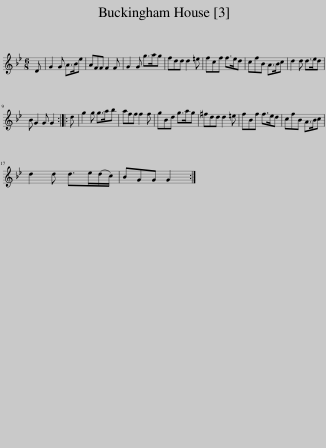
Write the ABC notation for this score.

X:1
L:1/8
M:6/8
I:linebreak $
K:Gmin
V:1 treble
V:1
 D | G2 G A>Be | AFF F2 F | G2 G g>ag | fdd d2 =e | %5
 fcf f>ed | cfB A>Bc | d2 d d>ed |$ B G2 G G2 :: d | %10
 g2 g g>ab | aff f2 f | gBd g>ag | ^fdd d2 =e | fBf f>ed | %15
 cfB A>Bc |$ d2 d d>e(d/c/) | BGG G2 :| %18
